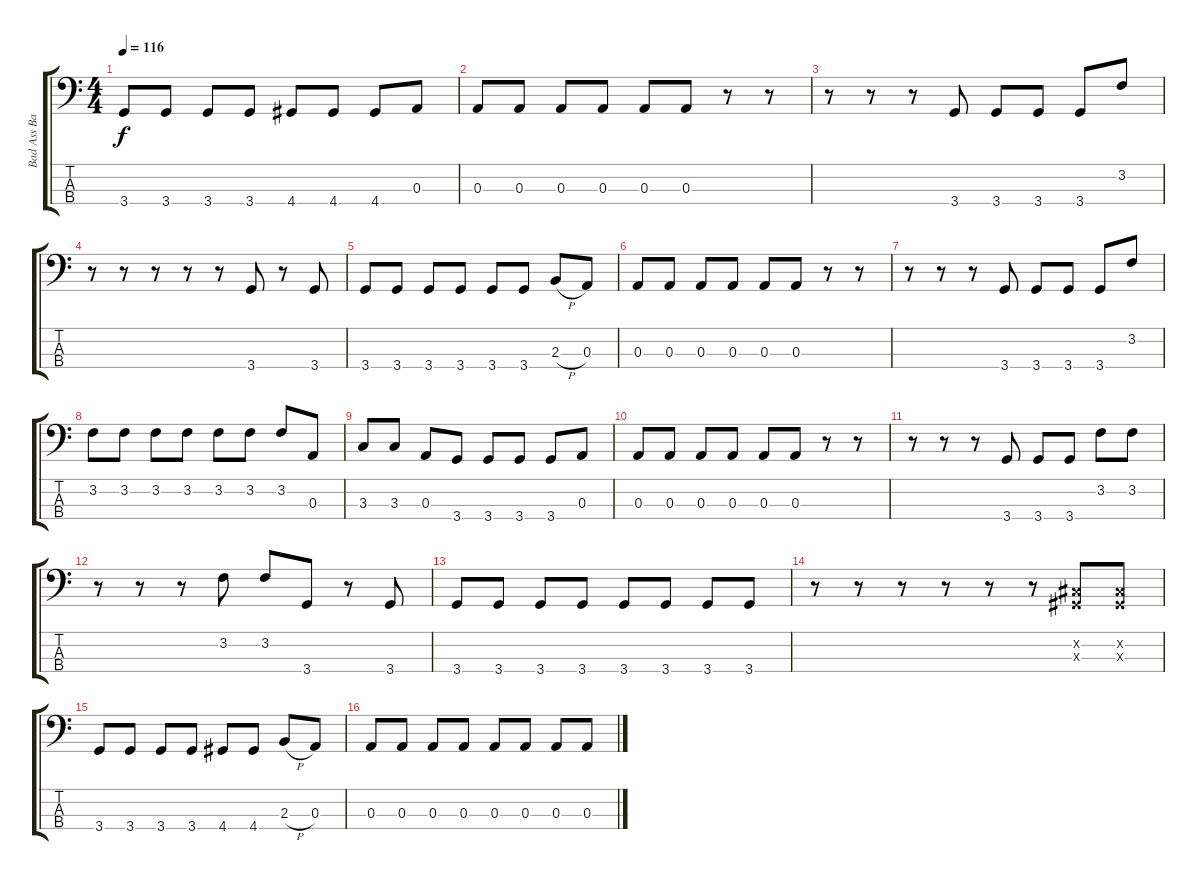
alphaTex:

\track ("Bad Ass Bass" "Bad Ass Ba") {instrument fretlessbass}
\staff {score tabs}
\tuning (G2 D2 A1 E1) {hide}
\ts (4 4)
\tempo 116
\clef f4
\ks c
3.4.8{dy f} 3.4.8 3.4.8 3.4.8 4.4.8 4.4.8 4.4.8 0.3.8 |
0.3.8 0.3.8 0.3.8 0.3.8 0.3.8 0.3.8 r.8 r.8 |
r.8 r.8 r.8 3.4.8 3.4.8 3.4.8 3.4.8 3.2.8 |
r.8 r.8 r.8 r.8 r.8 3.4.8 r.8 3.4.8 |
3.4.8 3.4.8 3.4.8 3.4.8 3.4.8 3.4.8 2.3{h}.8 0.3.8 |
0.3.8 0.3.8 0.3.8 0.3.8 0.3.8 0.3.8 r.8 r.8 |
r.8 r.8 r.8 3.4.8 3.4.8 3.4.8 3.4.8 3.2.8 |
3.2.8 3.2.8 3.2.8 3.2.8 3.2.8 3.2.8 3.2.8 0.3.8 |
3.3.8 3.3.8 0.3.8 3.4.8 3.4.8 3.4.8 3.4.8 0.3.8 |
0.3.8 0.3.8 0.3.8 0.3.8 0.3.8 0.3.8 r.8 r.8 |
r.8 r.8 r.8 3.4.8 3.4.8 3.4.8 3.2.8 3.2.8 |
r.8 r.8 r.8 3.2.8 3.2.8 3.4.8 r.8 3.4.8 |
3.4.8 3.4.8 3.4.8 3.4.8 3.4.8 3.4.8 3.4.8 3.4.8 |
r.8 r.8 r.8 r.8 r.8 r.8 (-1.2{x} -1.3{x}).8 (-1.2{x} -1.3{x}).8 |
3.4.8 3.4.8 3.4.8 3.4.8 4.4.8 4.4.8 2.3{h}.8 0.3.8 |
0.3.8 0.3.8 0.3.8 0.3.8 0.3.8 0.3.8 0.3.8 0.3.8
